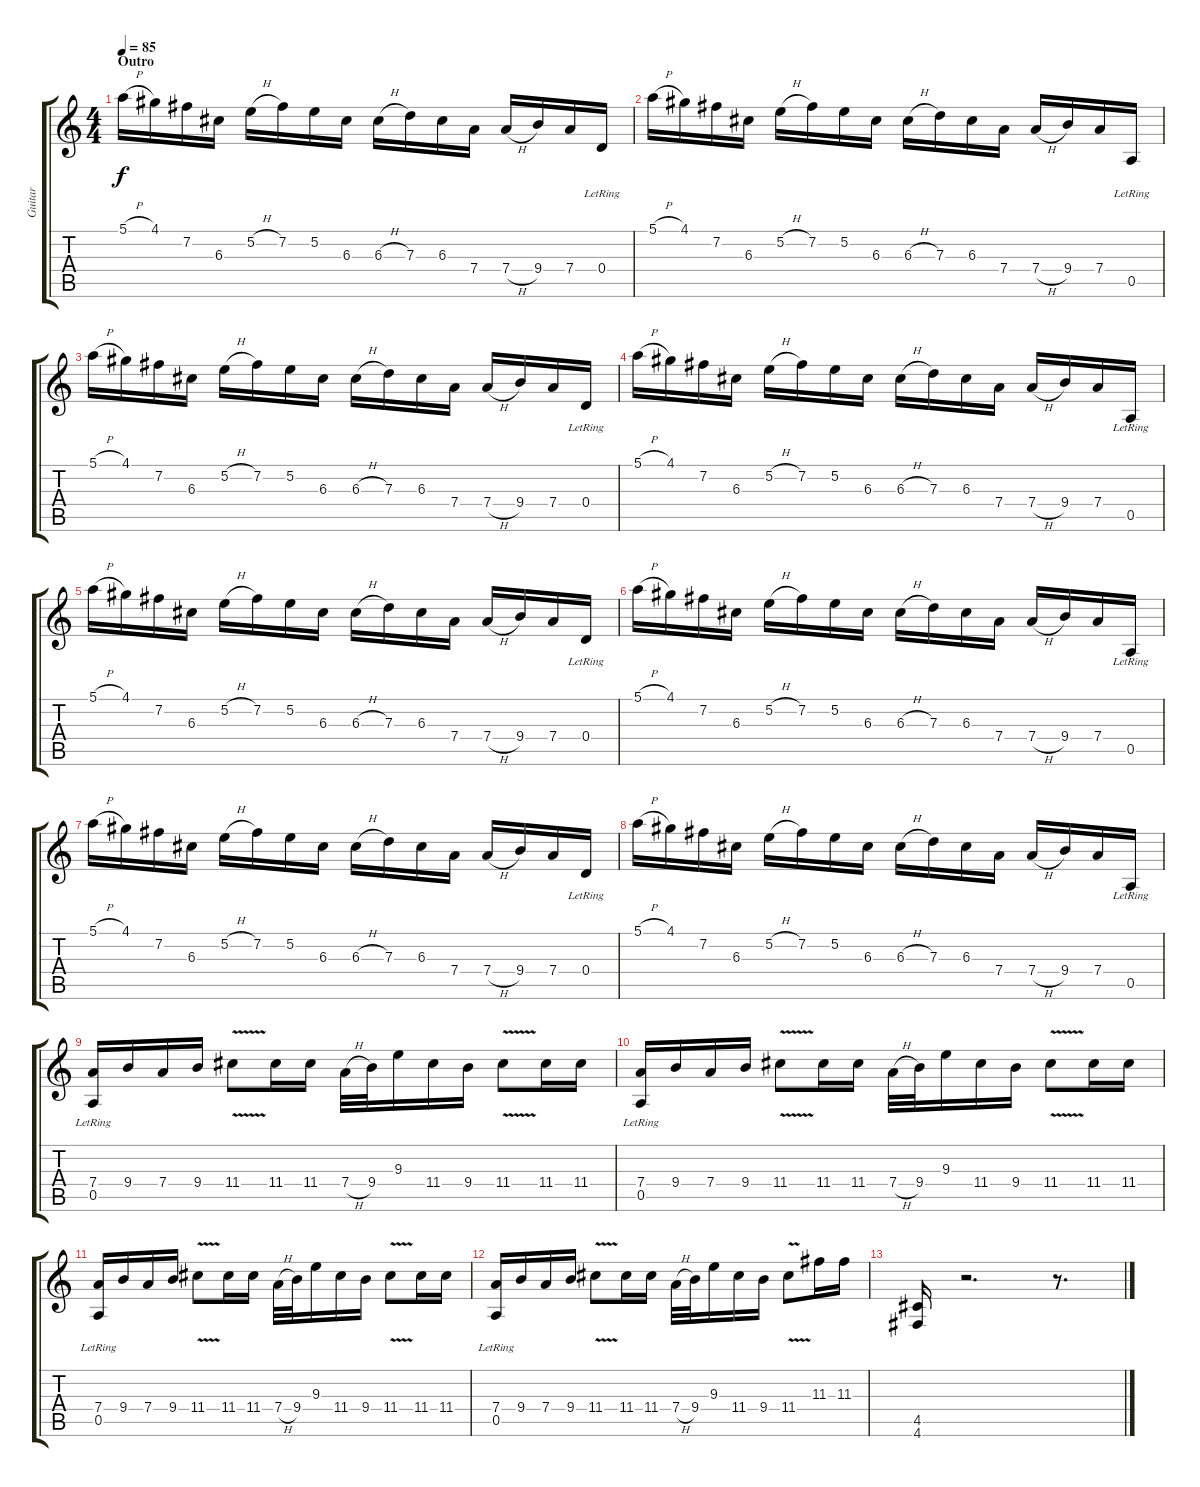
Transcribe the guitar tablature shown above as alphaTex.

\track ("Guitar" "Guitar") {instrument distortionguitar}
\staff {score tabs}
\tuning (E4 B3 G3 D3 A2 D2) {hide}
\ts (4 4)
\section ("" "Outro")
\tempo 85
\clef g2
\ks c
5.1{h}.16{dy f} 4.1.16 7.2.16 6.3.16 5.2{h}.16 7.2.16 5.2.16 6.3.16 6.3{h}.16 7.3.16 6.3.16 7.4.16 7.4{h}.16 9.4.16 7.4.16 0.4{lr}.16 |
5.1{h}.16 4.1.16 7.2.16 6.3.16 5.2{h}.16 7.2.16 5.2.16 6.3.16 6.3{h}.16 7.3.16 6.3.16 7.4.16 7.4{h}.16 9.4.16 7.4.16 0.5{lr}.16 |
5.1{h}.16 4.1.16 7.2.16 6.3.16 5.2{h}.16 7.2.16 5.2.16 6.3.16 6.3{h}.16 7.3.16 6.3.16 7.4.16 7.4{h}.16 9.4.16 7.4.16 0.4{lr}.16 |
5.1{h}.16 4.1.16 7.2.16 6.3.16 5.2{h}.16 7.2.16 5.2.16 6.3.16 6.3{h}.16 7.3.16 6.3.16 7.4.16 7.4{h}.16 9.4.16 7.4.16 0.5{lr}.16 |
5.1{h}.16{volume 9} 4.1.16 7.2.16 6.3.16 5.2{h}.16 7.2.16 5.2.16 6.3.16 6.3{h}.16 7.3.16 6.3.16 7.4.16 7.4{h}.16 9.4.16 7.4.16 0.4{lr}.16 |
5.1{h}.16 4.1.16 7.2.16 6.3.16 5.2{h}.16 7.2.16 5.2.16 6.3.16 6.3{h}.16 7.3.16 6.3.16 7.4.16 7.4{h}.16 9.4.16 7.4.16 0.5{lr}.16 |
5.1{h}.16{volume 6} 4.1.16 7.2.16 6.3.16 5.2{h}.16 7.2.16 5.2.16 6.3.16 6.3{h}.16 7.3.16 6.3.16 7.4.16 7.4{h}.16 9.4.16 7.4.16 0.4{lr}.16 |
5.1{h}.16 4.1.16 7.2.16 6.3.16 5.2{h}.16 7.2.16 5.2.16 6.3.16 6.3{h}.16 7.3.16 6.3.16 7.4.16 7.4{h}.16 9.4.16 7.4.16 0.5{lr}.16 |
(7.4 0.5{lr}).16{volume 3} 9.4.16 7.4.16 9.4.16 11.4{v}.8 11.4.16 11.4.16 7.4{h}.32 9.4.32 9.3.16 11.4.16 9.4.16 11.4{v}.8 11.4.16 11.4.16 |
(7.4 0.5{lr}).16 9.4.16 7.4.16 9.4.16 11.4{v}.8 11.4.16 11.4.16 7.4{h}.32 9.4.32 9.3.16 11.4.16 9.4.16 11.4{v}.8 11.4.16 11.4.16 |
(7.4 0.5{lr}).16{volume 1} 9.4.16 7.4.16 9.4.16 11.4{v}.8 11.4.16 11.4.16 7.4{h}.32 9.4.32 9.3.16 11.4.16 9.4.16 11.4{v}.8 11.4.16 11.4.16 |
(7.4 0.5{lr}).16 9.4.16 7.4.16 9.4.16 11.4{v}.8 11.4.16 11.4.16 7.4{h}.32 9.4.32 9.3.16 11.4.16 9.4.16 11.4{v}.8 11.3.16 11.3.16 |
(4.5 4.6).16 r.2{d} r.8{d}
